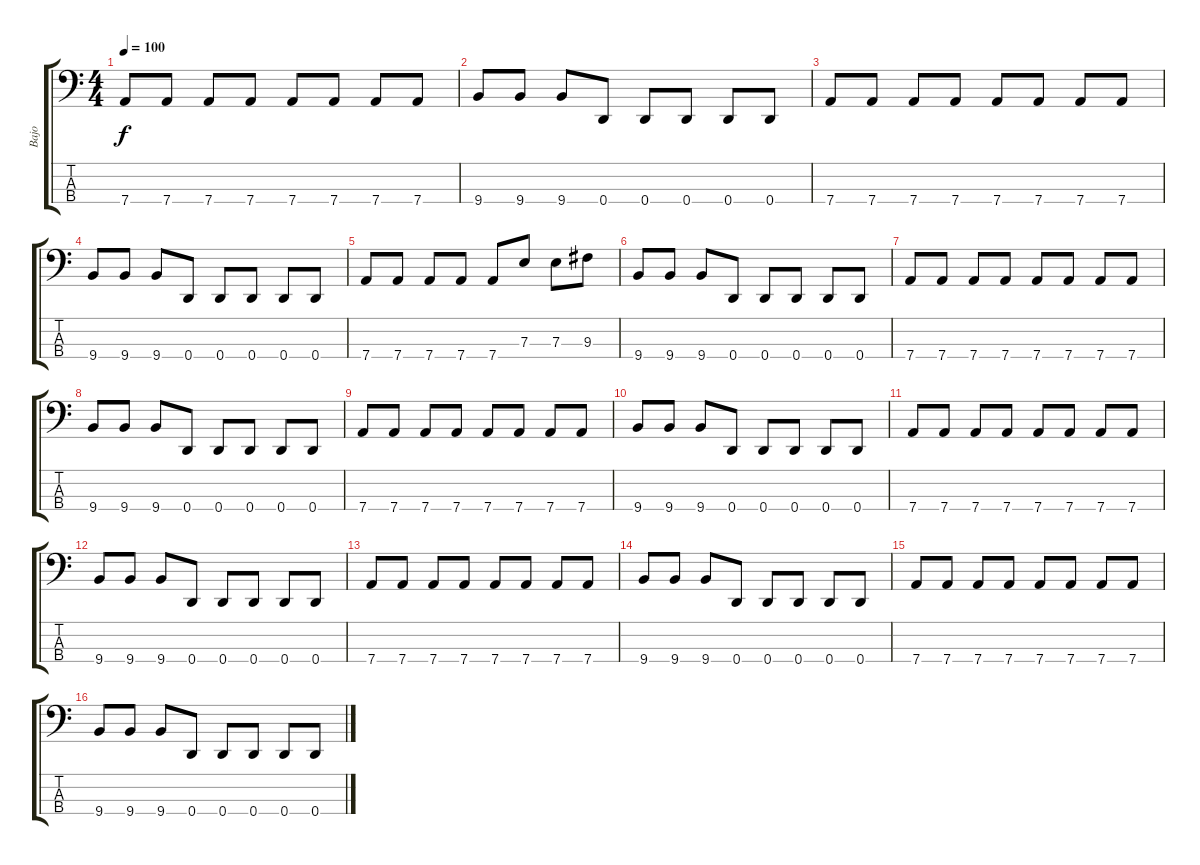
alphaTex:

\track ("Bajo" "Bajo") {instrument electricbasspick}
\staff {score tabs}
\tuning (G2 D2 A1 D1) {hide}
\ts (4 4)
\tempo 100
\clef f4
\ks c
7.4.8{dy f} 7.4.8 7.4.8 7.4.8 7.4.8 7.4.8 7.4.8 7.4.8 |
9.4.8 9.4.8 9.4.8 0.4.8 0.4.8 0.4.8 0.4.8 0.4.8 |
7.4.8 7.4.8 7.4.8 7.4.8 7.4.8 7.4.8 7.4.8 7.4.8 |
9.4.8 9.4.8 9.4.8 0.4.8 0.4.8 0.4.8 0.4.8 0.4.8 |
7.4.8 7.4.8 7.4.8 7.4.8 7.4.8 7.3.8 7.3.8 9.3.8 |
9.4.8 9.4.8 9.4.8 0.4.8 0.4.8 0.4.8 0.4.8 0.4.8 |
7.4.8 7.4.8 7.4.8 7.4.8 7.4.8 7.4.8 7.4.8 7.4.8 |
9.4.8 9.4.8 9.4.8 0.4.8 0.4.8 0.4.8 0.4.8 0.4.8 |
7.4.8 7.4.8 7.4.8 7.4.8 7.4.8 7.4.8 7.4.8 7.4.8 |
9.4.8 9.4.8 9.4.8 0.4.8 0.4.8 0.4.8 0.4.8 0.4.8 |
7.4.8 7.4.8 7.4.8 7.4.8 7.4.8 7.4.8 7.4.8 7.4.8 |
9.4.8 9.4.8 9.4.8 0.4.8 0.4.8 0.4.8 0.4.8 0.4.8 |
7.4.8 7.4.8 7.4.8 7.4.8 7.4.8 7.4.8 7.4.8 7.4.8 |
9.4.8 9.4.8 9.4.8 0.4.8 0.4.8 0.4.8 0.4.8 0.4.8 |
7.4.8 7.4.8 7.4.8 7.4.8 7.4.8 7.4.8 7.4.8 7.4.8 |
9.4.8 9.4.8 9.4.8 0.4.8 0.4.8 0.4.8 0.4.8 0.4.8
